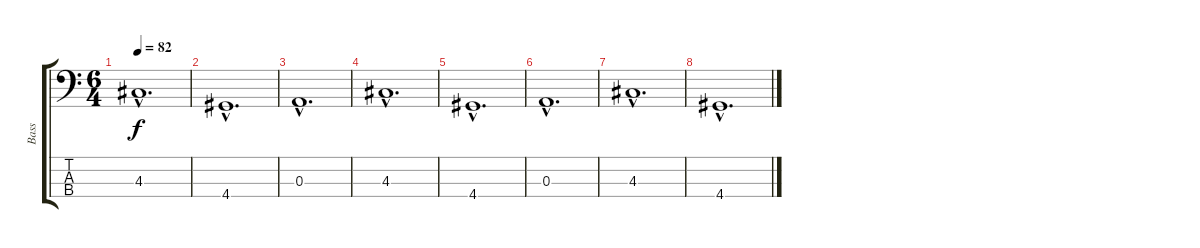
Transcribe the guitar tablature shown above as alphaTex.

\track ("Bass" "Bass") {instrument electricbasspick}
\staff {score tabs}
\tuning (G2 D2 A1 E1) {hide}
\ts (6 4)
\tempo 82
\clef f4
\ks c
4.3{hac}.1{d dy f} |
4.4{hac}.1{d} |
0.3{hac}.1{d} |
4.3{hac}.1{d} |
4.4{hac}.1{d} |
0.3{hac}.1{d} |
4.3{hac}.1{d} |
4.4{hac}.1{d}
